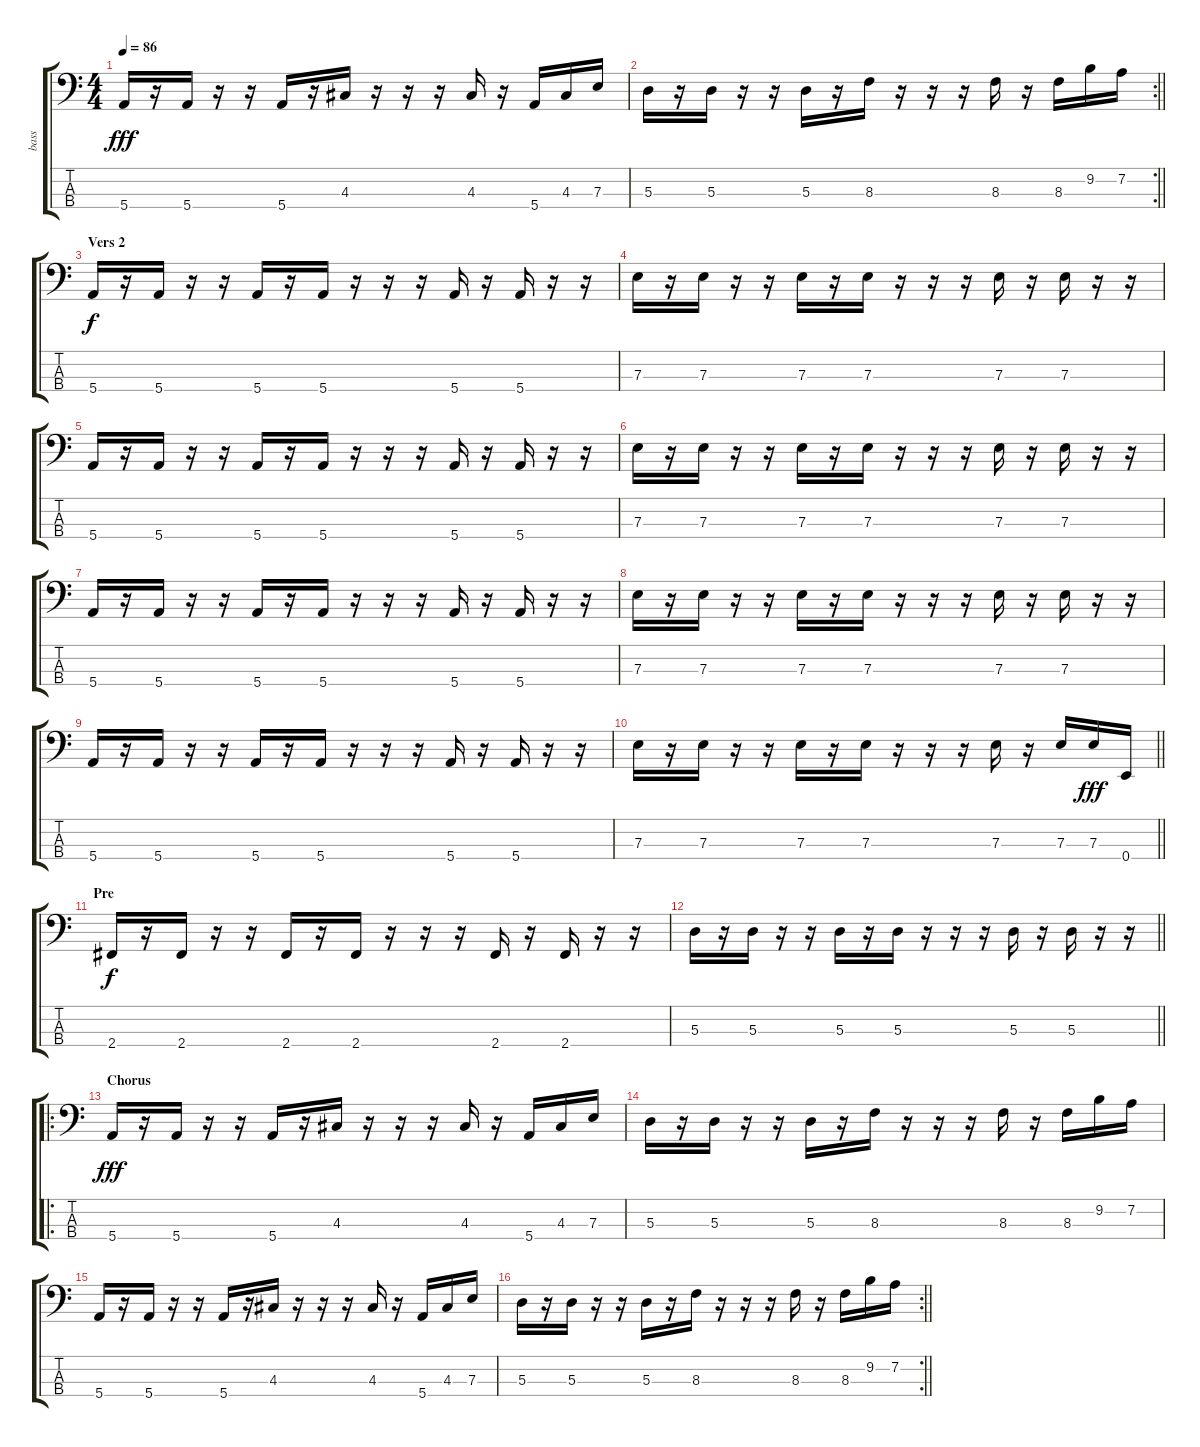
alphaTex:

\track ("bass" "bass") {instrument electricbassfinger}
\staff {score tabs}
\tuning (G2 D2 A1 E1) {hide}
\ts (4 4)
\tempo 86
\clef f4
\ks c
5.4.16{dy fff} r.16 5.4.16 r.16 r.16 5.4.16 r.16 4.3.16 r.16 r.16 r.16 4.3.16 r.16 5.4.16 4.3.16 7.3.16 |
\rc 2
\barLineRight lightlight
5.3.16 r.16 5.3.16 r.16 r.16 5.3.16 r.16 8.3.16 r.16 r.16 r.16 8.3.16 r.16 8.3.16 9.2.16 7.2.16 |
\section ("" "Vers 2")
5.4.16{dy f} r.16 5.4.16 r.16 r.16 5.4.16 r.16 5.4.16 r.16 r.16 r.16 5.4.16 r.16 5.4.16 r.16 r.16 |
7.3.16 r.16 7.3.16 r.16 r.16 7.3.16 r.16 7.3.16 r.16 r.16 r.16 7.3.16 r.16 7.3.16 r.16 r.16 |
5.4.16 r.16 5.4.16 r.16 r.16 5.4.16 r.16 5.4.16 r.16 r.16 r.16 5.4.16 r.16 5.4.16 r.16 r.16 |
7.3.16 r.16 7.3.16 r.16 r.16 7.3.16 r.16 7.3.16 r.16 r.16 r.16 7.3.16 r.16 7.3.16 r.16 r.16 |
5.4.16 r.16 5.4.16 r.16 r.16 5.4.16 r.16 5.4.16 r.16 r.16 r.16 5.4.16 r.16 5.4.16 r.16 r.16 |
7.3.16 r.16 7.3.16 r.16 r.16 7.3.16 r.16 7.3.16 r.16 r.16 r.16 7.3.16 r.16 7.3.16 r.16 r.16 |
5.4.16 r.16 5.4.16 r.16 r.16 5.4.16 r.16 5.4.16 r.16 r.16 r.16 5.4.16 r.16 5.4.16 r.16 r.16 |
\barLineRight lightlight
7.3.16 r.16 7.3.16 r.16 r.16 7.3.16 r.16 7.3.16 r.16 r.16 r.16 7.3.16 r.16 7.3.16 7.3.16{dy fff} 0.4.16 |
\section ("" "Pre")
2.4.16{dy f} r.16 2.4.16 r.16 r.16 2.4.16 r.16 2.4.16 r.16 r.16 r.16 2.4.16 r.16 2.4.16 r.16 r.16 |
\barLineRight lightlight
5.3.16 r.16 5.3.16 r.16 r.16 5.3.16 r.16 5.3.16 r.16 r.16 r.16 5.3.16 r.16 5.3.16 r.16 r.16 |
\ro
\section ("" "Chorus")
5.4.16{dy fff} r.16 5.4.16 r.16 r.16 5.4.16 r.16 4.3.16 r.16 r.16 r.16 4.3.16 r.16 5.4.16 4.3.16 7.3.16 |
5.3.16 r.16 5.3.16 r.16 r.16 5.3.16 r.16 8.3.16 r.16 r.16 r.16 8.3.16 r.16 8.3.16 9.2.16 7.2.16 |
5.4.16 r.16 5.4.16 r.16 r.16 5.4.16 r.16 4.3.16 r.16 r.16 r.16 4.3.16 r.16 5.4.16 4.3.16 7.3.16 |
\rc 2
\barLineRight lightlight
5.3.16 r.16 5.3.16 r.16 r.16 5.3.16 r.16 8.3.16 r.16 r.16 r.16 8.3.16 r.16 8.3.16 9.2.16 7.2.16
